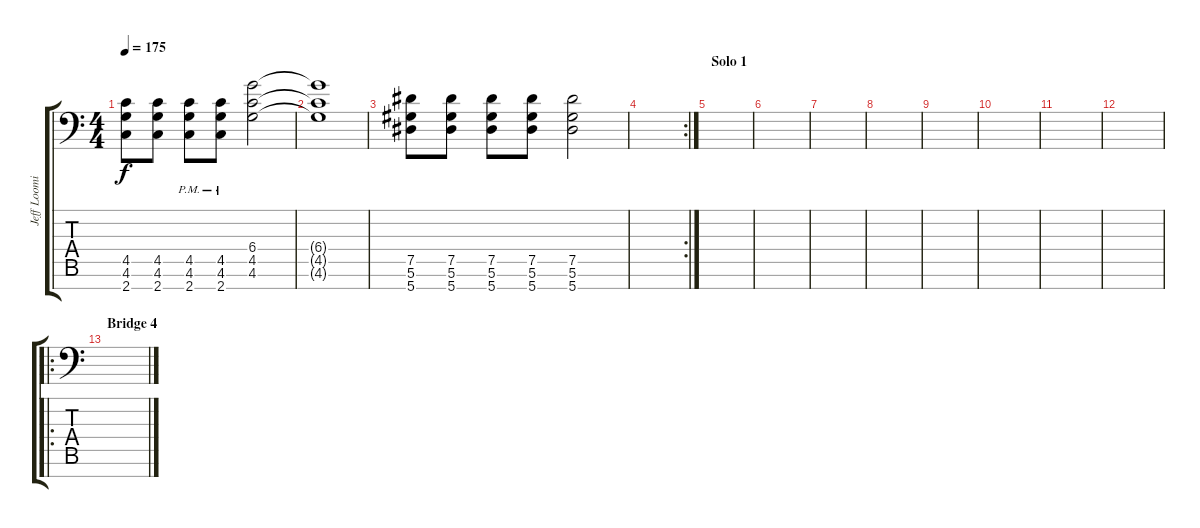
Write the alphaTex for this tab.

\track ("Jeff Loomis" "Jeff Loomi") {instrument distortionguitar}
\staff {score tabs}
\tuning (Eb4 Bb3 Gb3 Db3 Ab2 Eb2 Bb1) {hide}
\ts (4 4)
\tempo 175
\clef f4
\ks c
(4.5 4.6 2.7).8{dy f} (4.5 4.6 2.7).8 (4.5 4.6{pm} 2.7).8 (4.5 4.6{pm} 2.7).8 (6.4 4.5 4.6).2 |
(6.4{t} 4.5{t} 4.6{t}).1 |
(7.5 5.6 5.7).8 (7.5 5.6 5.7).8 (7.5 5.6 5.7).8 (7.5 5.6 5.7).8 (7.5 5.6 5.7).2 |
\rc 2
|
\section ("" "Solo 1")
|
|
|
|
|
|
|
|
\ro
\section ("" "Bridge 4")
